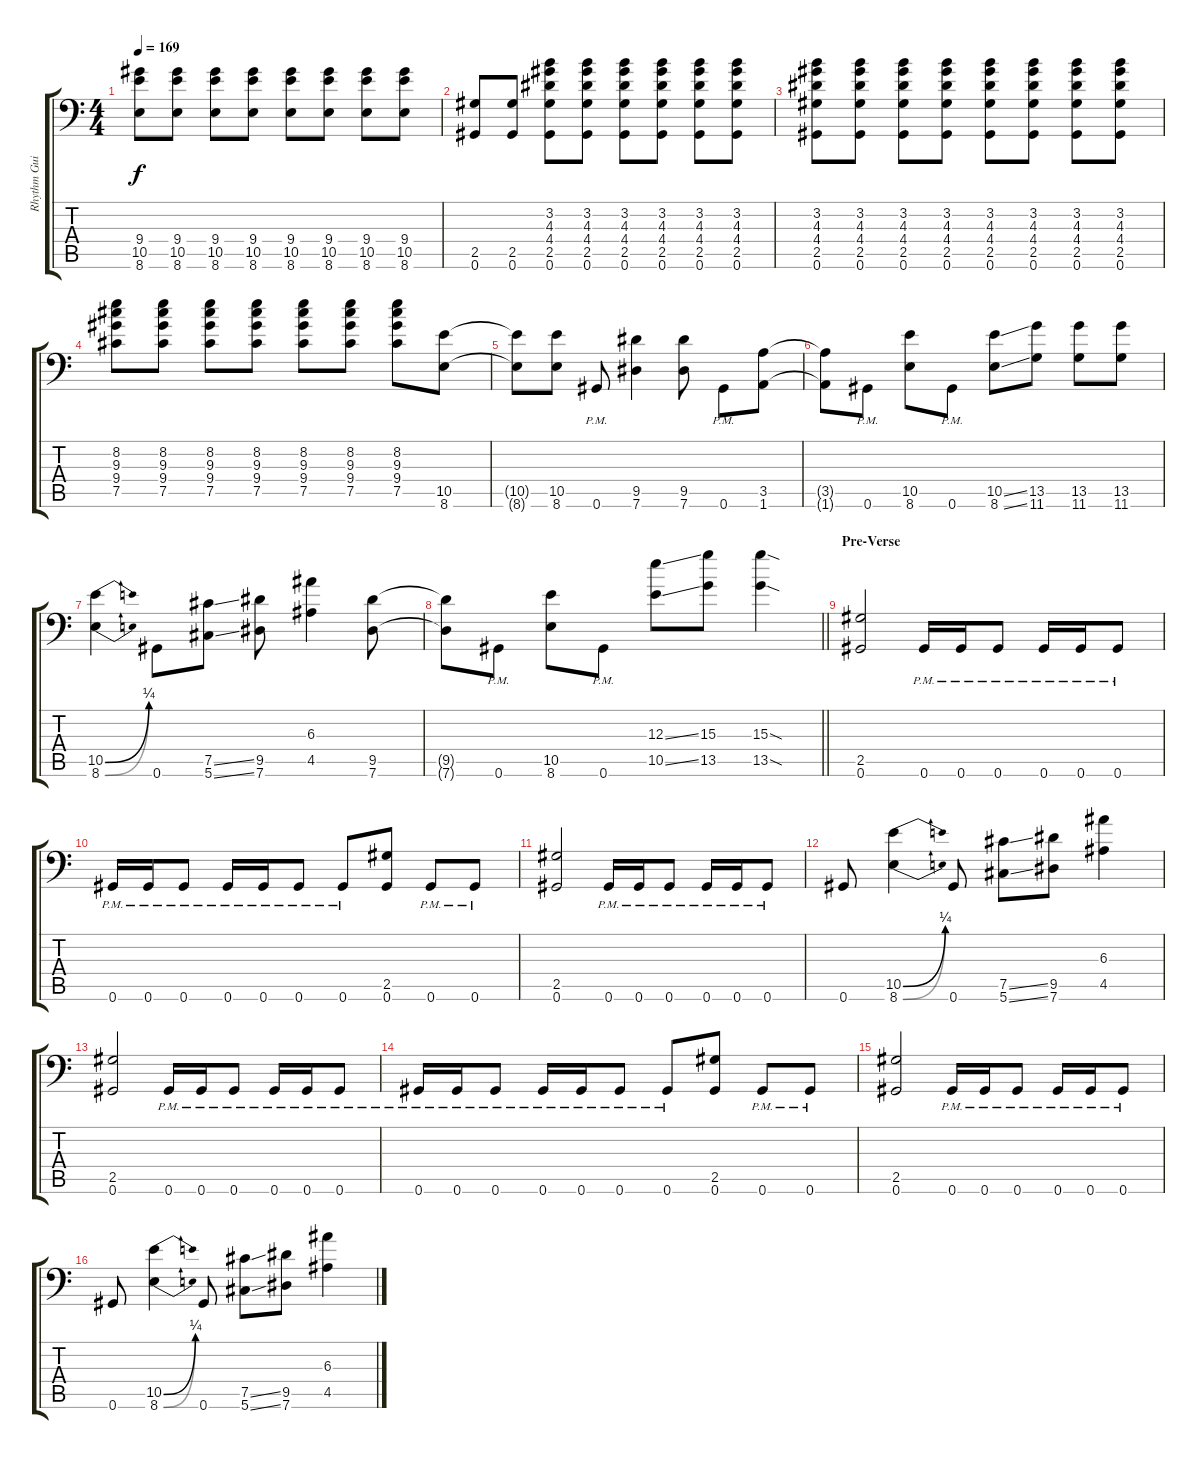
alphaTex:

\track ("Rhythm Guitar 2" "Rhythm Gui") {instrument distortionguitar}
\staff {score tabs}
\tuning (Db4 Ab3 E3 B2 Gb2 Ab1) {hide}
\ts (4 4)
\tempo 169
\clef f4
\ks c
(9.4 10.5 8.6).8{dy f} (9.4 10.5 8.6).8 (9.4 10.5 8.6).8 (9.4 10.5 8.6).8 (9.4 10.5 8.6).8 (9.4 10.5 8.6).8 (9.4 10.5 8.6).8 (9.4 10.5 8.6).8 |
(2.5 0.6).8 (2.5 0.6).8 (3.2 4.3 4.4 2.5 0.6).8 (3.2 4.3 4.4 2.5 0.6).8 (3.2 4.3 4.4 2.5 0.6).8 (3.2 4.3 4.4 2.5 0.6).8 (3.2 4.3 4.4 2.5 0.6).8 (3.2 4.3 4.4 2.5 0.6).8 |
(3.2 4.3 4.4 2.5 0.6).8 (3.2 4.3 4.4 2.5 0.6).8 (3.2 4.3 4.4 2.5 0.6).8 (3.2 4.3 4.4 2.5 0.6).8 (3.2 4.3 4.4 2.5 0.6).8 (3.2 4.3 4.4 2.5 0.6).8 (3.2 4.3 4.4 2.5 0.6).8 (3.2 4.3 4.4 2.5 0.6).8 |
(8.2 9.3 9.4 7.5).8 (8.2 9.3 9.4 7.5).8 (8.2 9.3 9.4 7.5).8 (8.2 9.3 9.4 7.5).8 (8.2 9.3 9.4 7.5).8 (8.2 9.3 9.4 7.5).8 (8.2 9.3 9.4 7.5).8 (10.5 8.6).8 |
(10.5{t} 8.6{t}).8 (10.5 8.6).8 0.6{pm}.8 (9.5 7.6).4 (9.5 7.6).8 0.6{pm}.8 (3.5 1.6).8 |
(3.5{t} 1.6{t}).8 0.6{pm}.8 (10.5 8.6).8 0.6{pm}.8 (10.5{ss} 8.6{ss}).8 (13.5 11.6).8 (13.5 11.6).8 (13.5 11.6).8 |
(10.5{be (bend 0 0 60 1)} 8.6{be (bend 0 0 60 1)}).4 0.6.8 (7.5{ss} 5.6{ss}).8 (9.5 7.6).8 (6.3 4.5).4 (9.5 7.6).8 |
\barLineRight lightlight
(9.5{t} 7.6{t}).8 0.6{pm}.8 (10.5 8.6).8 0.6{pm}.8 (12.3{ss} 10.5{ss}).8 (15.3 13.5).8 (15.3{sod} 13.5{sod}).4 |
\section ("" "Pre-Verse")
(2.5 0.6).2 0.6{pm}.16 0.6{pm}.16 0.6{pm}.8 0.6{pm}.16 0.6{pm}.16 0.6{pm}.8 |
0.6{pm}.16 0.6{pm}.16 0.6{pm}.8 0.6{pm}.16 0.6{pm}.16 0.6{pm}.8 0.6{pm}.8 (2.5 0.6).8 0.6{pm}.8 0.6{pm}.8 |
(2.5 0.6).2 0.6{pm}.16 0.6{pm}.16 0.6{pm}.8 0.6{pm}.16 0.6{pm}.16 0.6{pm}.8 |
0.6.8 (10.5{be (bend 0 0 60 1)} 8.6{be (bend 0 0 60 1)}).4 0.6.8 (7.5{ss} 5.6{ss}).8 (9.5 7.6).8 (6.3 4.5).4 |
(2.5 0.6).2 0.6{pm}.16 0.6{pm}.16 0.6{pm}.8 0.6{pm}.16 0.6{pm}.16 0.6{pm}.8 |
0.6{pm}.16 0.6{pm}.16 0.6{pm}.8 0.6{pm}.16 0.6{pm}.16 0.6{pm}.8 0.6{pm}.8 (2.5 0.6).8 0.6{pm}.8 0.6{pm}.8 |
(2.5 0.6).2 0.6{pm}.16 0.6{pm}.16 0.6{pm}.8 0.6{pm}.16 0.6{pm}.16 0.6{pm}.8 |
0.6.8 (10.5{be (bend 0 0 60 1)} 8.6{be (bend 0 0 60 1)}).4 0.6.8 (7.5{ss} 5.6{ss}).8 (9.5 7.6).8 (6.3 4.5).4
